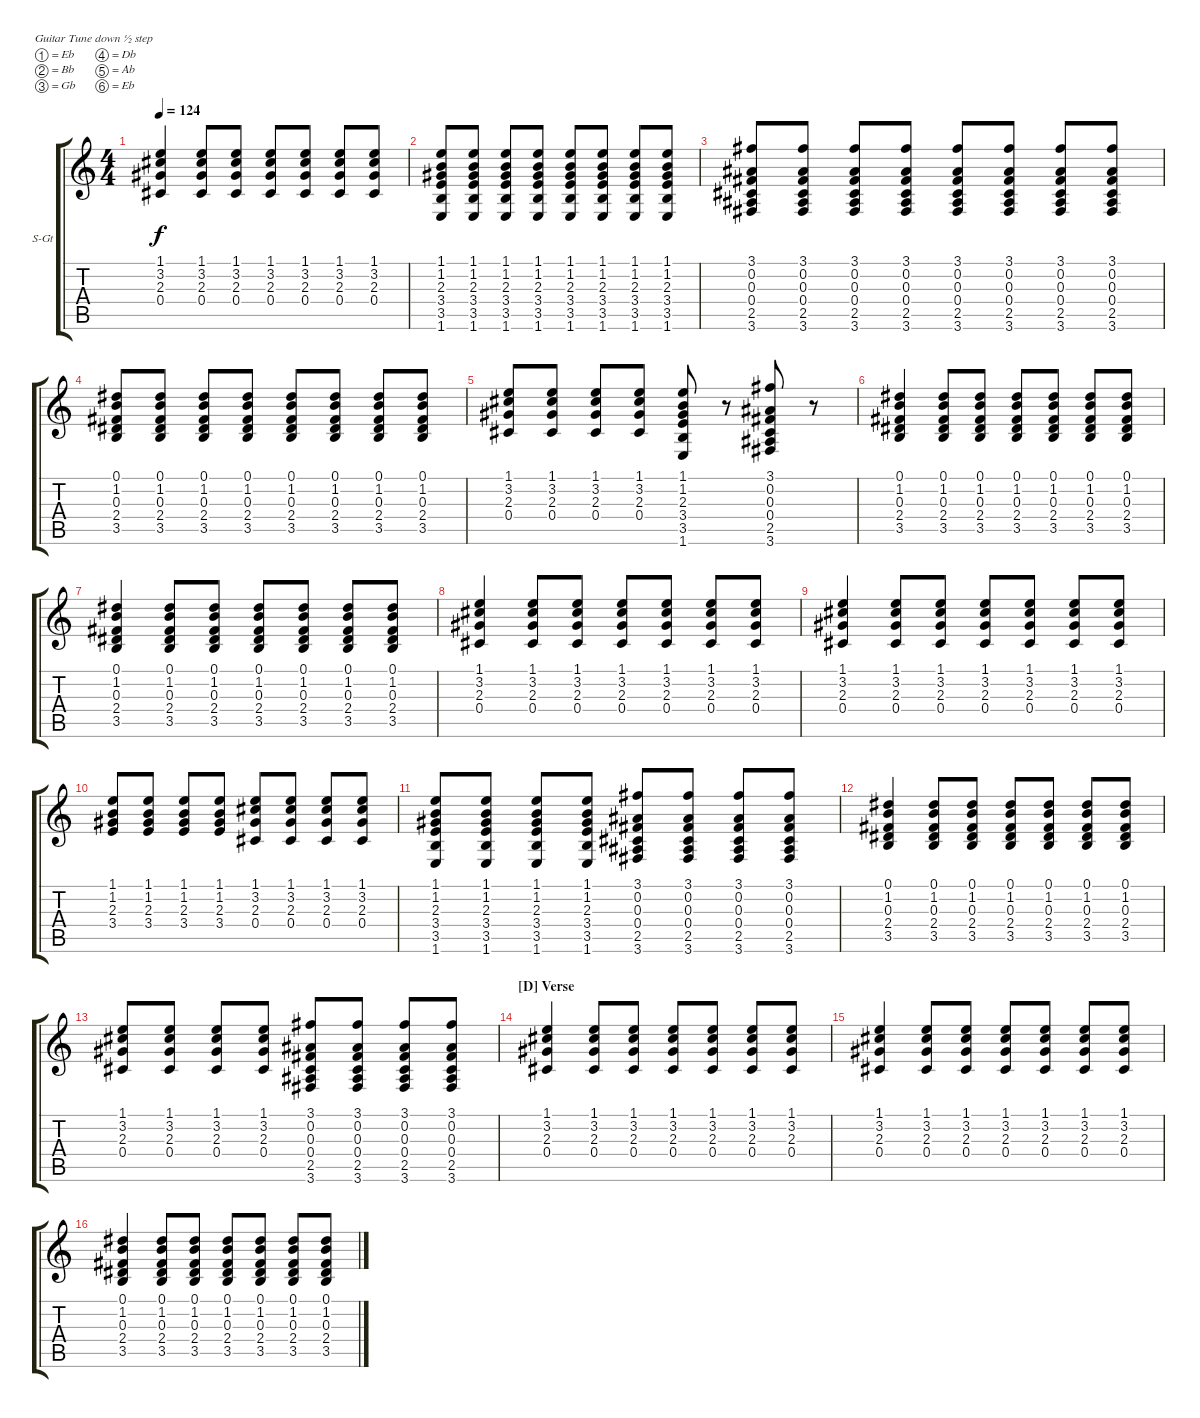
\bracketExtendMode groupsimilarinstruments
\firstSystemTrackNameOrientation horizontal
\otherSystemsTrackNameOrientation horizontal
\track ("Gt 1" "S-Gt") {instrument acousticguitarsteel}
\staff {score tabs}
\tuning (Eb4 Bb3 Gb3 Db3 Ab2 Eb2)
\ts (4 4)
\tempo 124
\clef g2
\scale
1.03909
\ks c
(1.1 3.2 2.3 0.4).4{dy f} (1.1 3.2 2.3 0.4).8 (1.1 3.2 2.3 0.4).8 (1.1 3.2 2.3 0.4).8 (1.1 3.2 2.3 0.4).8 (1.1 3.2 2.3 0.4).8 (1.1 3.2 2.3 0.4).8 |
\scale
0.960908 (1.6 3.5 3.4 2.3 1.2 1.1).8 (1.6 3.5 3.4 2.3 1.2 1.1).8 (1.6 3.5 3.4 2.3 1.2 1.1).8 (1.6 3.5 3.4 2.3 1.2 1.1).8 (1.6 3.5 3.4 2.3 1.2 1.1).8 (1.6 3.5 3.4 2.3 1.2 1.1).8 (1.6 3.5 3.4 2.3 1.2 1.1).8 (1.6 3.5 3.4 2.3 1.2 1.1).8 |
\scale
1.03909 (3.6 2.5 3.1 0.4 0.3 0.2).8 (3.6 2.5 3.1 0.4 0.3 0.2).8 (3.6 2.5 3.1 0.4 0.3 0.2).8 (3.6 2.5 3.1 0.4 0.3 0.2).8 (3.6 2.5 3.1 0.4 0.3 0.2).8 (3.6 2.5 3.1 0.4 0.3 0.2).8 (3.6 2.5 3.1 0.4 0.3 0.2).8 (3.6 2.5 3.1 0.4 0.3 0.2).8 |
\scale
0.960908 (3.5 2.4 1.2 0.3 0.1).8 (3.5 2.4 1.2 0.3 0.1).8 (3.5 2.4 1.2 0.3 0.1).8 (3.5 2.4 1.2 0.3 0.1).8 (3.5 2.4 1.2 0.3 0.1).8 (3.5 2.4 1.2 0.3 0.1).8 (3.5 2.4 1.2 0.3 0.1).8 (3.5 2.4 1.2 0.3 0.1).8 |
\scale
1.03909 (1.1 3.2 2.3 0.4).8 (1.1 3.2 2.3 0.4).8 (1.1 3.2 2.3 0.4).8 (1.1 3.2 2.3 0.4).8 (1.6 3.5 3.4 2.3 1.2 1.1).8 r.8 (3.6 2.5 3.1 0.4 0.3 0.2).8 r.8 |
\scale
0.960908 (3.5 2.4 1.2 0.3 0.1).4 (3.5 2.4 1.2 0.3 0.1).8 (3.5 2.4 1.2 0.3 0.1).8 (3.5 2.4 1.2 0.3 0.1).8 (3.5 2.4 1.2 0.3 0.1).8 (3.5 2.4 1.2 0.3 0.1).8 (3.5 2.4 1.2 0.3 0.1).8 |
\scale
1.03909 (3.5 2.4 1.2 0.3 0.1).4 (3.5 2.4 1.2 0.3 0.1).8 (3.5 2.4 1.2 0.3 0.1).8 (3.5 2.4 1.2 0.3 0.1).8 (3.5 2.4 1.2 0.3 0.1).8 (3.5 2.4 1.2 0.3 0.1).8 (3.5 2.4 1.2 0.3 0.1).8 |
\scale
0.960908 (1.1 3.2 2.3 0.4).4 (1.1 3.2 2.3 0.4).8 (1.1 3.2 2.3 0.4).8 (1.1 3.2 2.3 0.4).8 (1.1 3.2 2.3 0.4).8 (1.1 3.2 2.3 0.4).8 (1.1 3.2 2.3 0.4).8 |
\scale
1.03909 (1.1 3.2 2.3 0.4).4 (1.1 3.2 2.3 0.4).8 (1.1 3.2 2.3 0.4).8 (1.1 3.2 2.3 0.4).8 (1.1 3.2 2.3 0.4).8 (1.1 3.2 2.3 0.4).8 (1.1 3.2 2.3 0.4).8 |
\scale
0.960908 (2.3 1.2 1.1 3.4).8 (3.4 2.3 1.2 1.1).8 (3.4 2.3 1.2 1.1).8 (3.4 2.3 1.2 1.1).8 (1.1 3.2 2.3 0.4).8 (1.1 3.2 2.3 0.4).8 (1.1 3.2 2.3 0.4).8 (1.1 3.2 2.3 0.4).8 |
\scale
1.03909 (1.1 1.2 2.3 3.4 3.5 1.6).8 (1.1 1.2 2.3 3.4 3.5 1.6).8 (1.1 1.2 2.3 3.4 3.5 1.6).8 (1.1 1.2 2.3 3.4 3.5 1.6).8 (3.6 2.5 3.1 0.4 0.3 0.2).8 (3.6 2.5 3.1 0.4 0.3 0.2).8 (3.6 2.5 3.1 0.4 0.3 0.2).8 (3.6 2.5 3.1 0.4 0.3 0.2).8 |
\scale
0.960908 (3.5 2.4 1.2 0.3 0.1).4 (3.5 2.4 1.2 0.3 0.1).8 (3.5 2.4 1.2 0.3 0.1).8 (3.5 2.4 1.2 0.3 0.1).8 (3.5 2.4 1.2 0.3 0.1).8 (3.5 2.4 1.2 0.3 0.1).8 (3.5 2.4 1.2 0.3 0.1).8 |
\scale
1.03909 (1.1 3.2 2.3 0.4).8 (1.1 3.2 2.3 0.4).8 (1.1 3.2 2.3 0.4).8 (1.1 3.2 2.3 0.4).8 (3.6 2.5 3.1 0.4 0.3 0.2).8 (3.6 2.5 3.1 0.4 0.3 0.2).8 (3.6 2.5 3.1 0.4 0.3 0.2).8 (3.6 2.5 3.1 0.4 0.3 0.2).8 |
\section ("D" "Verse")
\scale
0.960908 (1.1 3.2 2.3 0.4).4 (1.1 3.2 2.3 0.4).8 (1.1 3.2 2.3 0.4).8 (1.1 3.2 2.3 0.4).8 (1.1 3.2 2.3 0.4).8 (1.1 3.2 2.3 0.4).8 (1.1 3.2 2.3 0.4).8 |
\scale
1.03909 (1.1 3.2 2.3 0.4).4 (1.1 3.2 2.3 0.4).8 (1.1 3.2 2.3 0.4).8 (1.1 3.2 2.3 0.4).8 (1.1 3.2 2.3 0.4).8 (1.1 3.2 2.3 0.4).8 (1.1 3.2 2.3 0.4).8 |
\scale
0.960908 (3.5 2.4 1.2 0.3 0.1).4 (3.5 2.4 1.2 0.3 0.1).8 (3.5 2.4 1.2 0.3 0.1).8 (3.5 2.4 1.2 0.3 0.1).8 (3.5 2.4 1.2 0.3 0.1).8 (3.5 2.4 1.2 0.3 0.1).8 (3.5 2.4 1.2 0.3 0.1).8
